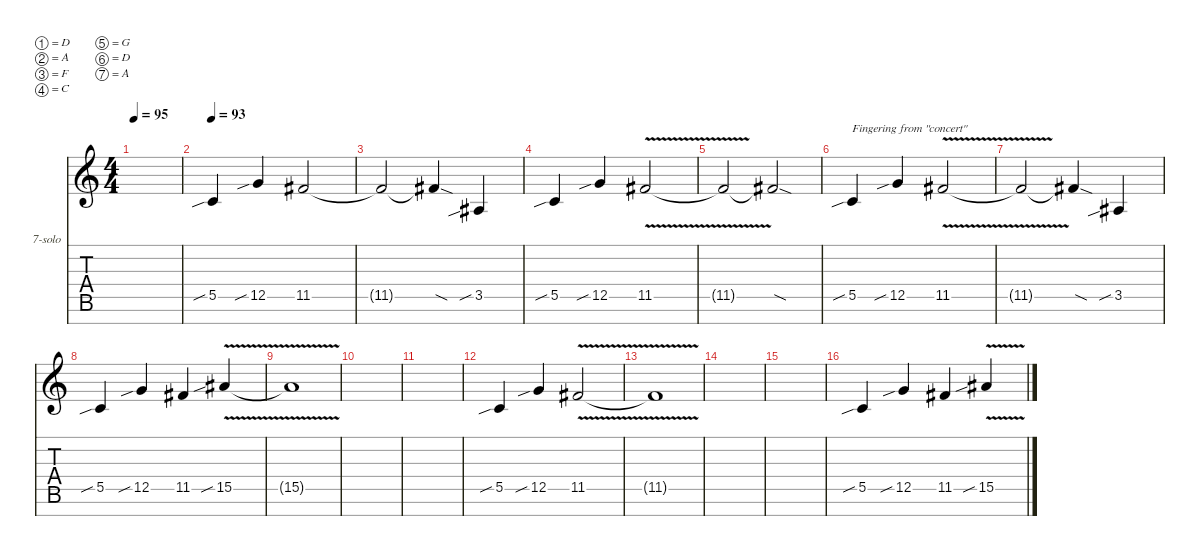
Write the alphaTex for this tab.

\defaultSystemsLayout 2
\hideDynamics
\bracketExtendMode nobrackets
\firstSystemTrackNameOrientation horizontal
\otherSystemsTrackNameOrientation horizontal
\track ("7-solo" "7-solo") {solo instrument distortionguitar}
\staff {score tabs}
\tuning (D4 A3 F3 C3 G2 D2 A1)
\ts (4 4)
\scale
1.03043
\tempo 95
\accidentals auto
\clef g2
\ottava regular
\simile none
\ks c
|
\scale
0.969568
\tempo 93
5.5{sib}.4{beam Up} 12.5{sib}.4{beam Up} 11.5{acc #}.2{beam Up} |
\scale
1.03043 11.5{t acc #}.2{beam Up} 11.5{sod t acc #}.4{beam Up} 3.5{sib acc #}.4{beam Up} |
\scale
0.969568 5.5{sib}.4{beam Up} 12.5{sib}.4{beam Up} 11.5{v acc #}.2{beam Up} |
\scale
1.03043 11.5{t acc #}.2{beam Up} 11.5{sod t acc #}.2{beam Up} |
\scale
0.969568 5.5{sib}.4{txt "Fingering from \"concert\"" beam Up} 12.5{sib}.4{beam Up} 11.5{v acc #}.2{beam Up} |
\scale
1.03043 11.5{t acc #}.2{beam Up} 11.5{sod t acc #}.4{beam Up} 3.5{sib acc #}.4{beam Up} |
\scale
0.969568 5.5{sib}.4{beam Up} 12.5{sib}.4{beam Up} 11.5{acc #}.4{beam Up} 15.5{v sib acc #}.4{beam Up} |
\scale
1.03043 15.5{t acc #}.1{beam Up} |
\scale
0.969568 |
\scale
1.03043 |
\scale
0.969568 5.5{sib}.4{beam Up} 12.5{sib}.4{beam Up} 11.5{v acc #}.2{beam Up} |
\scale
1.03043 11.5{t acc #}.1{beam Up} |
\scale
0.969568 |
\scale
1.03043 |
\scale
0.969568 5.5{sib}.4{beam Up} 12.5{sib}.4{beam Up} 11.5{acc #}.4{beam Up} 15.5{v sib acc #}.4{beam Up}
